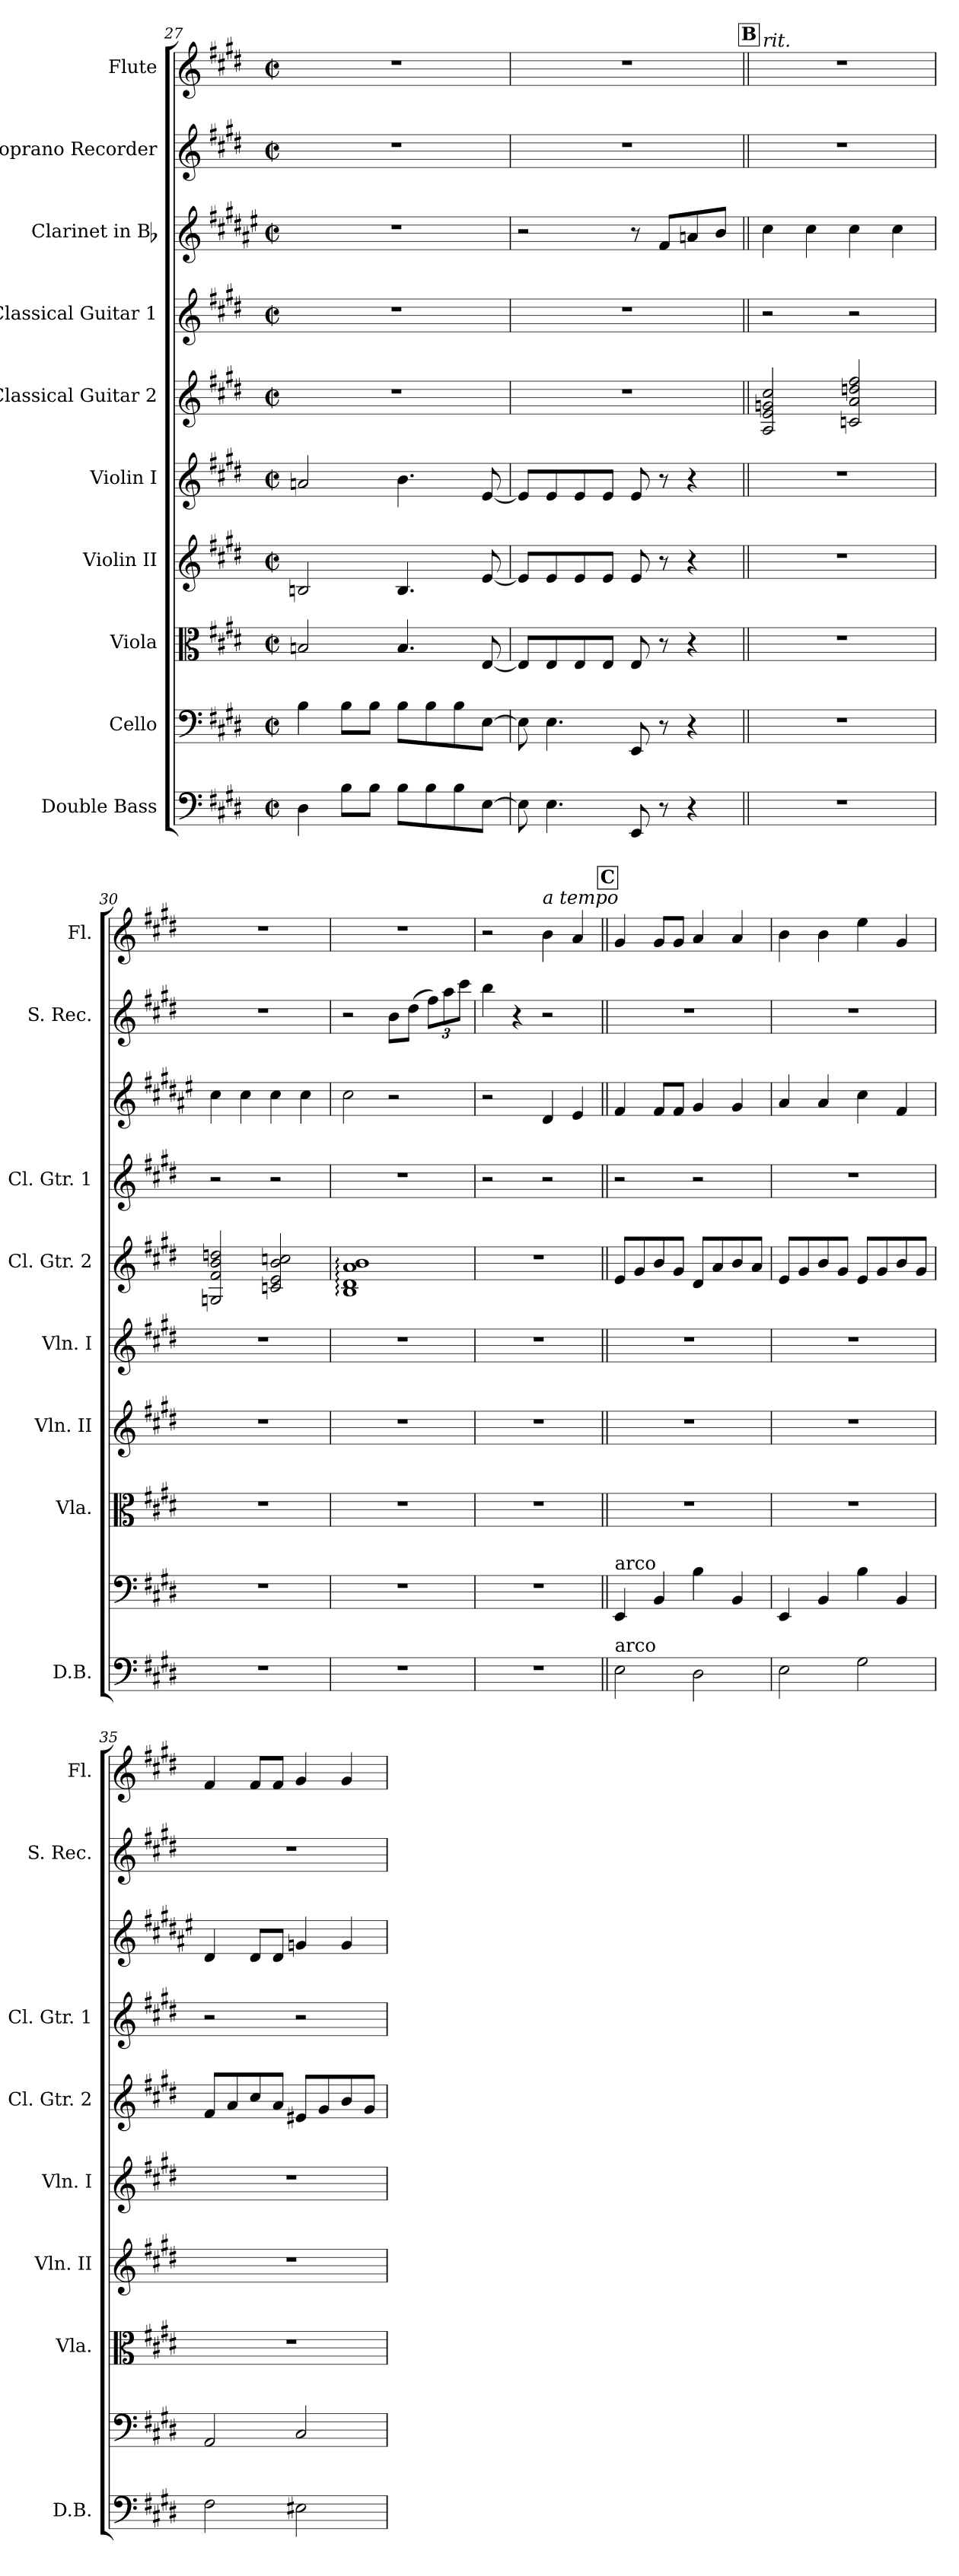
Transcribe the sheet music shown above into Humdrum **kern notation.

**kern	**kern	**kern	**kern	**kern	**kern	**kern	**kern	**kern	**kern
*part10	*part9	*part8	*part7	*part6	*part5	*part4	*part3	*part2	*part1
*staff10	*staff9	*staff8	*staff7	*staff6	*staff5	*staff4	*staff3	*staff2	*staff1
*I"Double Bass	*I"Cello	*I"Viola	*I"Violin II	*I"Violin I	*I"Classical Guitar 2	*I"Classical Guitar 1	*I"Clarinet in Bb	*I"Soprano Recorder	*I"Flute
*I'D.B.	*	*I'Vla.	*I'Vln. II	*I'Vln. I	*I'Cl. Gtr. 2	*I'Cl. Gtr. 1	*	*I'S. Rec.	*I'Fl.
*clefF4	*clefF4	*clefC3	*clefG2	*clefG2	*clefG2	*clefG2	*clefG2	*clefG2	*clefG2
*ITrd7c12	*	*	*	*	*ITrd7c12	*ITrd7c12	*ITrd1c2	*ITrd-7c-12	*
*k[f#c#g#d#]	*k[f#c#g#d#]	*k[f#c#g#d#]	*k[f#c#g#d#]	*k[f#c#g#d#]	*k[f#c#g#d#]	*k[f#c#g#d#]	*k[f#c#g#d#]	*k[f#c#g#d#]	*k[f#c#g#d#]
*E:	*E:	*E:	*E:	*E:	*E:	*E:	*E:	*E:	*E:
*M2/2	*M2/2	*M2/2	*M2/2	*M2/2	*M2/2	*M2/2	*M2/2	*M2/2	*M2/2
*met(c|)	*met(c|)	*met(c|)	*met(c|)	*met(c|)	*met(c|)	*met(c|)	*met(c|)	*met(c|)	*met(c|)
=27	=27	=27	=27	=27	=27	=27	=27	=27	=27
4DD#\	4B\	2Bni/	2Bni/	2ani/	1r	1r	1r	1r	1r
8BB\L	8B\L	.	.	.	.	.	.	.	.
8BB\J	8B\J	.	.	.	.	.	.	.	.
8BB\L	8B\L	4.B/	4.B/	4.b\	.	.	.	.	.
8BB\	8B\	.	.	.	.	.	.	.	.
8BB\	8B\	.	.	.	.	.	.	.	.
[8EE\J	[8E\J	[8E/	[8e/	[8e/	.	.	.	.	.
!!LO:PB:g=z
=28	=28	=28	=28	=28	=28	=28	=28	=28	=28
8EE\]	8E\]	8E/L]	8e/L]	8e/L]	1r	1r	2r	1r	1r
4.EE\	4.E\	8E/	8e/	8e/	.	.	.	.	.
.	.	8E/	8e/	8e/	.	.	.	.	.
.	.	8E/J	8e/J	8e/J	.	.	.	.	.
8EEE/	8EE/	8E/	8e/	8e/	.	.	8r	.	.
8r	8r	8r	8r	8r	.	.	8e/L	.	.
4r	4r	4r	4r	4r	.	.	8gn/	.	.
.	.	.	.	.	.	.	8a/J	.	.
!!LO:REH:place=s1:a:B:fs=10.8:t=B
=29||	=29||	=29||	=29||	=29||	=29||	=29||	=29||	=29||	=29||
!	!	!	!	!	!	!	!	!	!LO:TX:a:i:t=rit.
1r	1r	1r	1r	1r	2AA/ 2E/ 2Gn/ 2c#/	2r	4b\	1r	1r
.	.	.	.	.	.	.	4b\	.	.
.	.	.	.	.	2Cn/ 2A/ 2dn/ 2f#/	2r	4b\	.	.
.	.	.	.	.	.	.	4b\	.	.
=30	=30	=30	=30	=30	=30	=30	=30	=30	=30
1r	1r	1r	1r	1r	2GGn/ 2F#/ 2B/ 2dn/	2r	4b\	1r	1r
.	.	.	.	.	.	.	4b\	.	.
.	.	.	.	.	2Cn/ 2E/ 2B/ 2cn/	2r	4b\	.	.
.	.	.	.	.	.	.	4b\	.	.
=31	=31	=31	=31	=31	=31	=31	=31	=31	=31
1r	1r	1r	1r	1r	1BB: 1D#: 1A: 1B:	1r	2b\	2r	1r
.	.	.	.	.	.	.	2r	8bb\L	.
.	.	.	.	.	.	.	.	(>8ddd#\J	.
.	.	.	.	.	.	.	.	12fff#\L)	.
.	.	.	.	.	.	.	.	12aaa\	.
.	.	.	.	.	.	.	.	12cccc#\J	.
!!LO:PB:g=z
=32	=32	=32	=32	=32	=32	=32	=32	=32	=32
1r	1r	1r	1r	1r	1r	2r	2r	4bbb\	2r
.	.	.	.	.	.	.	.	4r	.
!	!	!	!	!	!	!	!	!	!LO:TX:a:i:t=a tempo
.	.	.	.	.	.	2r	4c#/	2r	4b\
.	.	.	.	.	.	.	4d#/	.	4a/
!!LO:REH:place=s1:a:B:fs=10.8:t=C
=33||	=33||	=33||	=33||	=33||	=33||	=33||	=33||	=33||	=33||
!	!LO:TX:a:t=arco	!	!	!	!	!	!	!	!
!LO:TX:a:t=arco	!	!	!	!	!	!	!	!	!
2EE\	4EE/	1r	1r	1r	8E/L	2r	4e/	1r	4g#/
.	.	.	.	.	8G#/	.	.	.	.
.	4BB/	.	.	.	8B/	.	8e/L	.	8g#/L
.	.	.	.	.	8G#/J	.	8e/J	.	8g#/J
2DD#\	4B\	.	.	.	8D#/L	2r	4f#/	.	4a/
.	.	.	.	.	8A/	.	.	.	.
.	4BB/	.	.	.	8B/	.	4f#/	.	4a/
.	.	.	.	.	8A/J	.	.	.	.
=34	=34	=34	=34	=34	=34	=34	=34	=34	=34
2EE\	4EE/	1r	1r	1r	8E/L	1r	4g#/	1r	4b\
.	.	.	.	.	8G#/	.	.	.	.
.	4BB/	.	.	.	8B/	.	4g#/	.	4b\
.	.	.	.	.	8G#/J	.	.	.	.
2GG#\	4B\	.	.	.	8E/L	.	4b\	.	4ee\
.	.	.	.	.	8G#/	.	.	.	.
.	4BB/	.	.	.	8B/	.	4e/	.	4g#/
.	.	.	.	.	8G#/J	.	.	.	.
=35	=35	=35	=35	=35	=35	=35	=35	=35	=35
2FF#\	2AA/	1r	1r	1r	8F#/L	2r	4c#/	1r	4f#/
.	.	.	.	.	8A/	.	.	.	.
.	.	.	.	.	8c#/	.	8c#/L	.	8f#/L
.	.	.	.	.	8A/J	.	8c#/J	.	8f#/J
2EE#X\	2C#/	.	.	.	8E#X/L	2r	4fn/	.	4g#/
.	.	.	.	.	8G#/	.	.	.	.
.	.	.	.	.	8B/	.	4f/	.	4g#/
.	.	.	.	.	8G#/J	.	.	.	.
=	=	=	=	=	=	=	=	=	=
*-	*-	*-	*-	*-	*-	*-	*-	*-	*-
